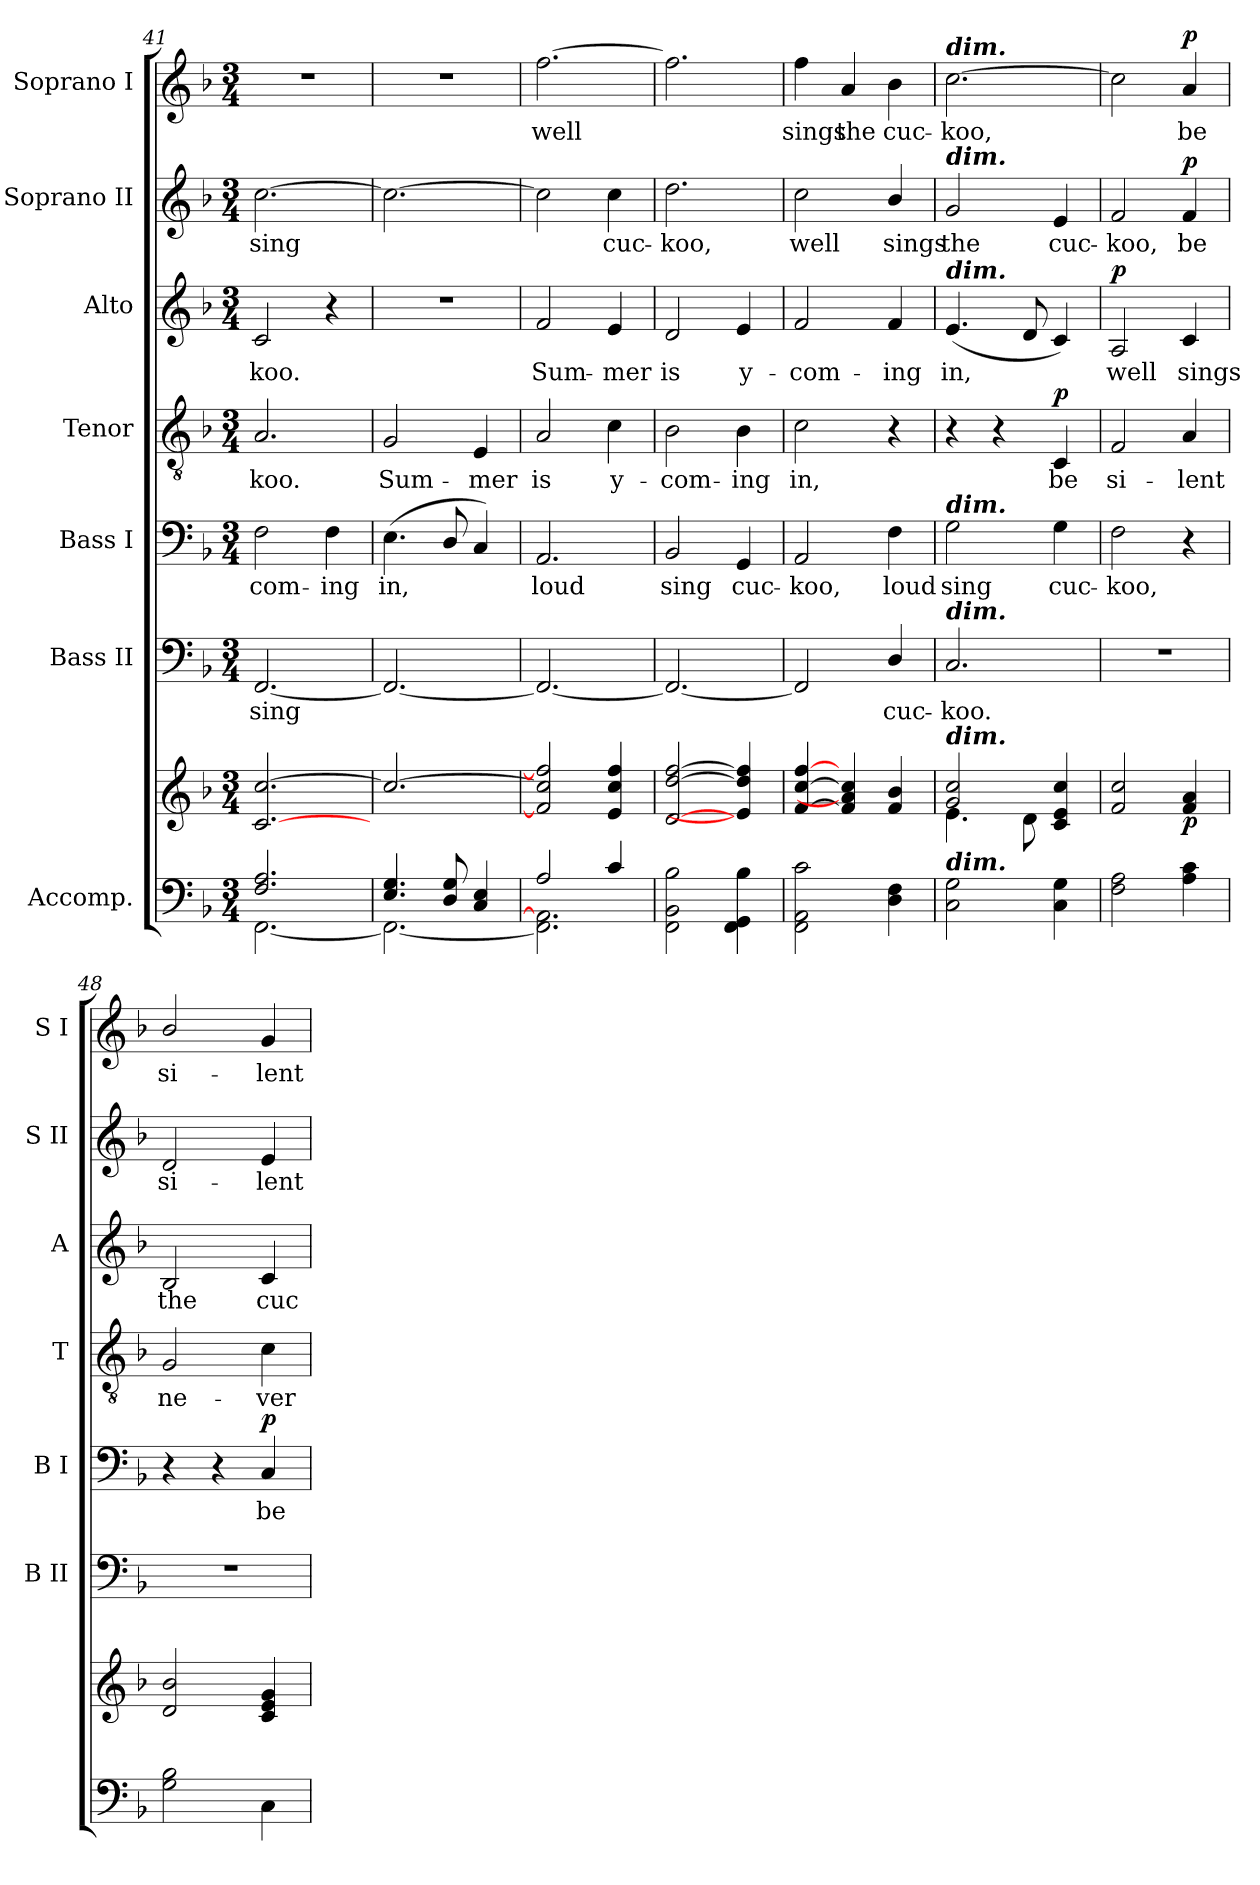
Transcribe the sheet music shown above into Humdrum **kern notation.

**kern	**kern	**dynam	**kern	**text	**kern	**text	**dynam	**kern	**text	**dynam	**kern	**text	**dynam	**kern	**text	**dynam	**kern	**text	**dynam
*part7	*part7	*part7	*part6	*part6	*part5	*part5	*part5	*part4	*part4	*part4	*part3	*part3	*part3	*part2	*part2	*part2	*part1	*part1	*part1
*staff8	*staff7	*staff7/8	*staff6	*staff6	*staff5	*staff5	*staff5	*staff4	*staff4	*staff4	*staff3	*staff3	*staff3	*staff2	*staff2	*staff2	*staff1	*staff1	*staff1
*I"Accomp.	*	*	*I"Bass II	*	*I"Bass I	*	*	*I"Tenor	*	*	*I"Alto	*	*	*I"Soprano II	*	*	*I"Soprano I	*	*
*	*	*	*I'B II	*	*I'B I	*	*	*I'T	*	*	*I'A	*	*	*I'S II	*	*	*I'S I	*	*
!!LO:LB:g=z
*clefF4	*clefG2	*	*clefF4	*	*clefF4	*	*	*clefGv2	*	*	*clefG2	*	*	*clefG2	*	*	*clefG2	*	*
*k[b-]	*k[b-]	*	*k[b-]	*	*k[b-]	*	*	*k[b-]	*	*	*k[b-]	*	*	*k[b-]	*	*	*k[b-]	*	*
*F:	*F:	*	*F:	*	*F:	*	*	*F:	*	*	*F:	*	*	*F:	*	*	*F:	*	*
*M3/4	*M3/4	*	*M3/4	*	*M3/4	*	*	*M3/4	*	*	*M3/4	*	*	*M3/4	*	*	*M3/4	*	*
=41	=41	=41	=41	=41	=41	=41	=41	=41	=41	=41	=41	=41	=41	=41	=41	=41	=41	=41	=41
*^	*^	*	*	*	*	*	*	*	*	*	*	*	*	*	*	*	*	*	*
!	!	!	!LO:N:vis=1	!	!	!LO:LY:b	!	!LO:LY:b	!	!	!LO:LY:b	!	!	!LO:LY:b	!	!	!LO:LY:b	!	!	!	!
2.F/ 2.A/	[2.FF\	[2.c [2.cc	2.ryy	.	[2.FF	sing	2F	-com-	.	2.A	-koo.	.	2c	-koo.	.	[2.cc	sing	.	2.r	.	.
!	!	!	!	!	!	!	!	!LO:LY:b	!	!	!	!	!	!	!	!	!	!	!	!	!
.	.	.	.	.	.	.	4F	-ing	.	.	.	.	4r	.	.	.	.	.	.	.	.
=42	=42	=42	=42	=42	=42	=42	=42	=42	=42	=42	=42	=42	=42	=42	=42	=42	=42	=42	=42	=42	=42
!	!	!	!LO:N:vis=1	!	!	!	!	!LO:LY:b	!	!	!LO:LY:b	!	!LO:N:vis=1	!	!	!	!	!	!	!	!
4.E/ 4.G/	2.FF\_	2.cc_	2.ryy	.	2.FF_	.	(<4.E	in,	.	2G	Sum-	.	2.r	.	.	2.cc_	.	.	2.r	.	.
8D/ 8G/	.	.	.	.	.	.	8D/	.	.	.	.	.	.	.	.	.	.	.	.	.	.
!	!	!	!	!	!	!	!	!	!	!	!LO:LY:b	!	!	!	!	!	!	!	!	!	!
4C/ 4E/	.	.	.	.	.	.	4C)	.	.	4E	-mer	.	.	.	.	.	.	.	.	.	.
=43	=43	=43	=43	=43	=43	=43	=43	=43	=43	=43	=43	=43	=43	=43	=43	=43	=43	=43	=43	=43	=43
!	!	!	!LO:N:vis=1	!	!	!	!	!LO:LY:b	!	!	!LO:LY:b	!	!	!LO:LY:b	!	!	!	!	!	!LO:LY:b	!
2A/	2.FF\] 2.AA\]	2f] 2cc] 2ff]	2.ryy	.	2.FF_	.	2.AA	loud	.	2A	is	.	2f	Sum-	.	2cc]	.	.	[2.ff	well	.
!	!	!	!	!	!	!	!	!	!	!	!LO:LY:b	!	!	!LO:LY:b	!	!	!LO:LY:b	!	!	!	!
4c/	.	4e 4cc 4ff	.	.	.	.	.	.	.	4c	y-	.	4e	-mer	.	4cc	cuc-	.	.	.	.
=44	=44	=44	=44	=44	=44	=44	=44	=44	=44	=44	=44	=44	=44	=44	=44	=44	=44	=44	=44	=44	=44
!	!	!	!LO:N:vis=1	!	!	!	!	!LO:LY:b	!	!	!LO:LY:b	!	!	!LO:LY:b	!	!	!LO:LY:b	!	!	!	!
2.ryy	2FF\ 2BB-\ 2B-\	[2d [2dd [2ff	2.ryy	.	2.FF_	.	2BB-	sing	.	2B-	-com-	.	2d	is	.	2.dd	-koo,	.	2.ff]	.	.
!	!	!	!	!	!	!	!	!LO:LY:b	!	!	!LO:LY:b	!	!	!LO:LY:b	!	!	!	!	!	!	!
.	4FF\ 4GG\ 4B-\	4e] 4dd] 4ff]	.	.	.	.	4GG	cuc-	.	4B-	-ing	.	4e	y-	.	.	.	.	.	.	.
=45	=45	=45	=45	=45	=45	=45	=45	=45	=45	=45	=45	=45	=45	=45	=45	=45	=45	=45	=45	=45	=45
!	!	!	!LO:N:vis=1	!	!	!	!	!LO:LY:b	!	!	!LO:LY:b	!	!	!LO:LY:b	!	!	!LO:LY:b	!	!	!LO:LY:b	!
2.ryy	2FF\ 2AA\ 2c\	[4f [4cc [4ff	2.ryy	.	2FF]	.	2AA	-koo,	.	2c	in,	.	2f	-com-	.	2cc	well	.	4ff	sings	.
!	!	!	!	!	!	!	!	!	!	!	!	!	!	!	!	!	!	!	!	!LO:LY:b	!
.	.	4f] 4a] 4cc]	.	.	.	.	.	.	.	.	.	.	.	.	.	.	.	.	4a	the	.
!	!	!	!	!	!	!LO:LY:b	!	!LO:LY:b	!	!	!	!	!	!LO:LY:b	!	!	!LO:LY:b	!	!	!LO:LY:b	!
.	4D\ 4F\	4f/ 4b-/	.	.	4D/	cuc-	4F	loud	.	4r	.	.	4f	-ing	.	4b-/	sings	.	4b-	cuc-	.
=46	=46	=46	=46	=46	=46	=46	=46	=46	=46	=46	=46	=46	=46	=46	=46	=46	=46	=46	=46	=46	=46
!	!	!	!	!	!	!	!	!	!	!	!	!	!	!	!	!	!	!	!LO:TX:a:Bi:t=dim.	!	!
!	!	!	!	!	!	!	!	!	!	!	!	!	!	!	!	!LO:TX:a:Bi:t=dim.	!	!	!	!	!
!	!	!	!	!	!	!	!	!	!	!	!	!	!LO:TX:a:Bi:t=dim.	!	!	!	!	!	!	!	!
!	!	!	!	!	!	!	!LO:TX:a:Bi:t=dim.	!	!	!	!	!	!	!	!	!	!	!	!	!	!
!	!	!	!	!	!LO:TX:a:Bi:t=dim.	!	!	!	!	!	!	!	!	!	!	!	!	!	!	!	!
!	!	!LO:TX:a:Bi:t=dim.	!	!	!	!	!	!	!	!	!	!	!	!	!	!	!	!	!	!	!
!LO:TX:a:Bi:t=dim.	!	!	!	!	!	!	!	!	!	!	!	!	!	!	!	!	!	!	!	!	!
!	!	!	!LO:N:vis=1	!	!	!LO:LY:b	!	!LO:LY:b	!	!	!	!	!	!LO:LY:b	!	!	!LO:LY:b	!	!	!LO:LY:b	!
*	*	*	*^	*	*	*	*	*	*	*	*	*	*	*	*	*	*	*	*	*	*
2ryy	2C\ 2G\	2g 2cc	2.ryy	4.e\	.	2.C	-koo.	2G	sing	.	4r	.	.	(<4.e	in,	.	2g	the	.	[2.cc	-koo,	.
.	.	.	.	.	.	.	.	.	.	.	4r	.	.	.	.	.	.	.	.	.	.	.
.	.	.	.	8d\	.	.	.	.	.	.	.	.	.	8d	.	.	.	.	.	.	.	.
!	!	!	!	!	!	!	!	!	!LO:LY:b	!	!	!LO:LY:b	!LO:DY:b	!	!	!	!	!LO:LY:b	!	!	!	!
4ryy	4C\ 4G\	4c 4e 4cc	.	4ryy	.	.	.	4G	cuc-	.	4C	be	p	4c)	.	.	4e	cuc-	.	.	.	.
=47	=47	=47	=47	=47	=47	=47	=47	=47	=47	=47	=47	=47	=47	=47	=47	=47	=47	=47	=47	=47	=47	=47
!	!	!	!LO:N:vis=1	!	!	!	!	!	!LO:LY:b	!	!	!LO:LY:b	!	!	!LO:LY:b	!LO:DY:b	!	!LO:LY:b	!	!	!	!
*	*	*	*v	*v	*	*	*	*	*	*	*	*	*	*	*	*	*	*	*	*	*	*
2.ryy	2F\ 2A\	2f 2cc	2.ryy	.	2.r	.	2F	-koo,	.	2F	si-	.	2A	well	p	2f	-koo,	.	2cc]	.	.
!	!	!	!	!LO:DY:b	!	!	!	!	!	!	!LO:LY:b	!	!	!LO:LY:b	!	!	!LO:LY:b	!LO:DY:b	!	!LO:LY:b	!LO:DY:b
.	4A\ 4c\	4f 4a	.	p	.	.	4r	.	.	4A	-lent	.	4c	sings	.	4f	be	p	4a	be	p
=48	=48	=48	=48	=48	=48	=48	=48	=48	=48	=48	=48	=48	=48	=48	=48	=48	=48	=48	=48	=48	=48
!	!	!	!LO:N:vis=1	!	!	!	!	!	!	!	!LO:LY:b	!	!	!LO:LY:b	!	!	!LO:LY:b	!	!	!LO:LY:b	!
2.ryy	2G\ 2B-\	2d 2b-	2.ryy	.	2.r	.	4r	.	.	2G	ne-	.	2B-	the	.	2d	si-	.	2b-/	si-	.
.	.	.	.	.	.	.	4r	.	.	.	.	.	.	.	.	.	.	.	.	.	.
!	!	!	!	!	!	!	!	!LO:LY:b	!LO:DY:b	!	!LO:LY:b	!	!	!LO:LY:b	!	!	!LO:LY:b	!	!	!LO:LY:b	!
.	4C\	4c 4e 4g	.	.	.	.	4C	be	p	4c	-ver	.	4c	cuc-	.	4e	-lent	.	4g	-lent	.
*v	*v	*	*	*	*	*	*	*	*	*	*	*	*	*	*	*	*	*	*	*	*
*	*v	*v	*	*	*	*	*	*	*	*	*	*	*	*	*	*	*	*	*	*
=	=	=	=	=	=	=	=	=	=	=	=	=	=	=	=	=	=	=	=
*-	*-	*-	*-	*-	*-	*-	*-	*-	*-	*-	*-	*-	*-	*-	*-	*-	*-	*-	*-
